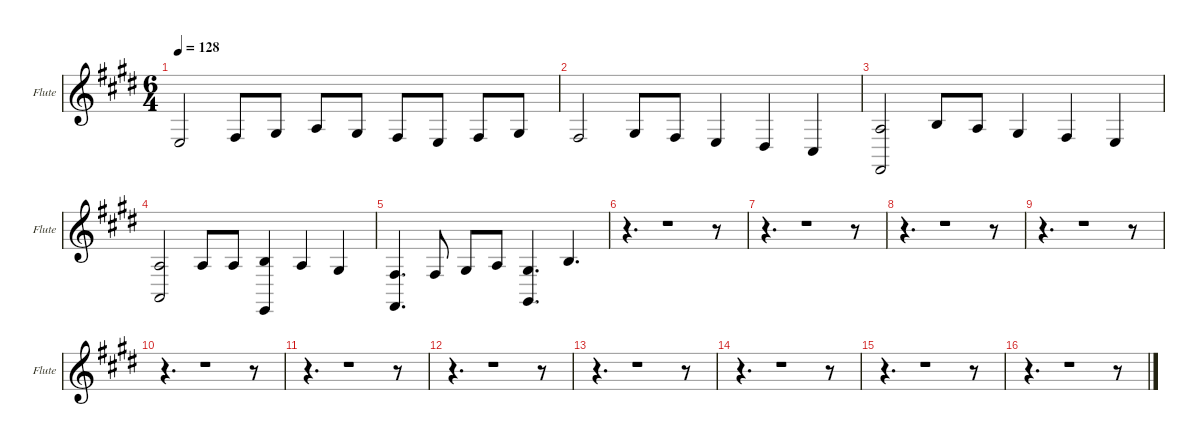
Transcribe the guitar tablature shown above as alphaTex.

\defaultSystemsLayout 4
\hideDynamics
\bracketExtendMode nobrackets
\useSystemSignSeparator
\singleTrackTrackNamePolicy allsystems
\multiTrackTrackNamePolicy allsystems
\firstSystemTrackNameMode fullname
\otherSystemsTrackNameMode fullname
\firstSystemTrackNameOrientation horizontal
\otherSystemsTrackNameOrientation horizontal
\track ("Flute" "fl.") {instrument flute}
\staff {score}
\tuning (E4 B3 G3 D3 A2 E2)
\ts (6 4)
\tempo 128
\clef g2
\ks e
2.4{acc forcenatural}.2{dy mp beam Up} 4.4{acc #}.8{beam Up} 1.3{acc #}.8{beam Up} 2.3{acc forcenatural}.8{beam Up} 1.3{acc #}.8{beam Up} 4.4{acc #}.8{beam Up} 2.4{acc forcenatural}.8{beam Up} 4.4{acc #}.8{beam Up} 1.3{acc #}.8{beam Up} |
4.4{acc #}.2{beam Up} 1.3{acc #}.8{beam Up} 4.4{acc #}.8{beam Up} 2.4{acc forcenatural}.4{beam Up} 1.4{acc #}.4{beam Up} 4.5{acc #}.4{beam Up} |
(2.3{acc forcenatural} 2.6{acc #}).2{beam Up} 0.2{acc forcenatural}.8{beam Up} 2.3{acc forcenatural}.8{beam Up} 1.3{acc #}.4{beam Up} 4.4{acc #}.4{beam Up} 2.4{acc forcenatural}.4{beam Up} |
(2.3{acc forcenatural} 0.5{acc forcenatural}).2{dy f beam Up} 2.3{acc forcenatural}.8{dy mp beam Up} 2.3{acc forcenatural}.8{beam Up} (0.2{acc forcenatural} 0.6{acc forcenatural}).4{beam Up} 2.3{acc forcenatural}.4{beam Up} 1.3{acc #}.4{beam Up} |
(4.4{acc #} 2.6{acc #}).4{d beam Up} 4.4{acc #}.8{beam Up} 1.3{acc #}.8{beam Up} 2.3{acc forcenatural}.8{beam Up} (1.3{acc #} 4.6{acc #}).4{d beam Up} 0.2{acc forcenatural}.4{d beam Up} |
r.4{d beam Down} r.1{beam Down} r.8{beam Down} |
r.4{d beam Down} r.1{beam Down} r.8{beam Down} |
r.4{d beam Down} r.1{beam Down} r.8{beam Down} |
r.4{d beam Down} r.1{beam Down} r.8{beam Down} |
r.4{d beam Down} r.1{beam Down} r.8{beam Down} |
r.4{d beam Down} r.1{beam Down} r.8{beam Down} |
r.4{d beam Down} r.1{beam Down} r.8{beam Down} |
r.4{d beam Down} r.1{beam Down} r.8{beam Down} |
r.4{d beam Down} r.1{beam Down} r.8{beam Down} |
r.4{d beam Down} r.1{beam Down} r.8{beam Down} |
r.4{d beam Down} r.1{beam Down} r.8{beam Down}
